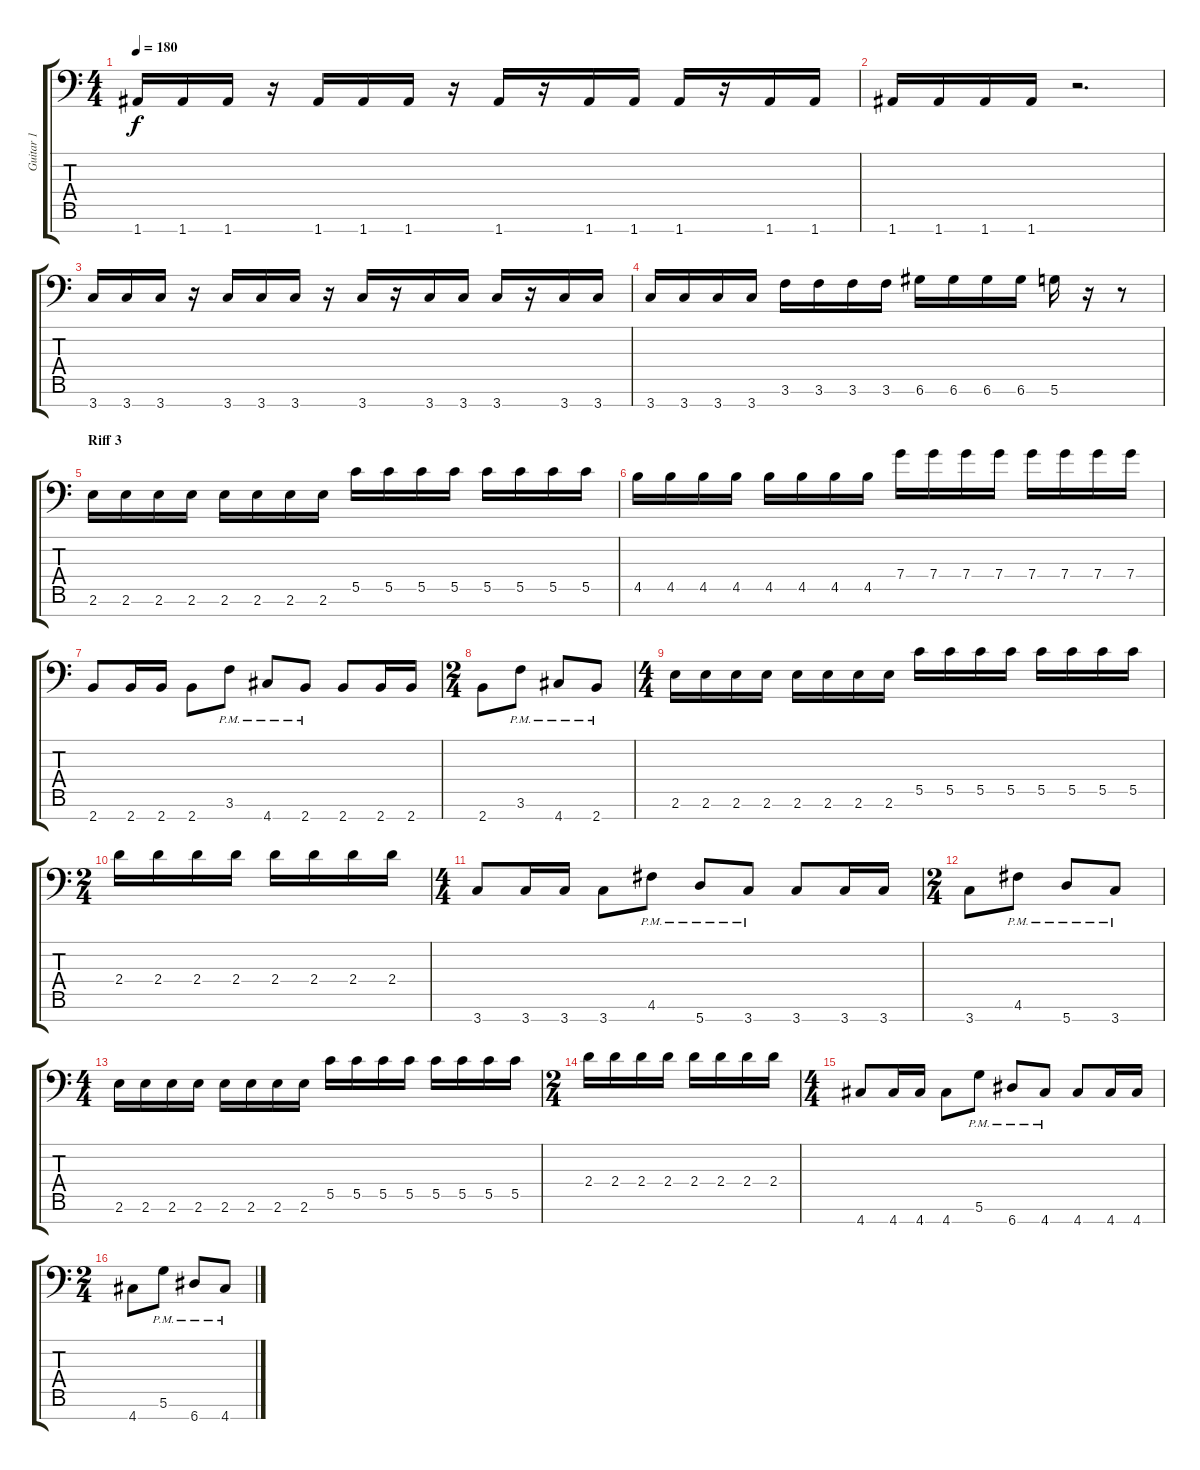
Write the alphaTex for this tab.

\track ("Guitar 1" "Guitar 1") {instrument distortionguitar}
\staff {score tabs}
\tuning (D4 A3 F3 C3 G2 D2 A1) {hide}
\ts (4 4)
\tempo 180
\clef f4
\ks c
1.7.16{dy f} 1.7.16 1.7.16 r.16 1.7.16 1.7.16 1.7.16 r.16 1.7.16 r.16 1.7.16 1.7.16 1.7.16 r.16 1.7.16 1.7.16 |
1.7.16 1.7.16 1.7.16 1.7.16 r.2{d} |
3.7.16 3.7.16 3.7.16 r.16 3.7.16 3.7.16 3.7.16 r.16 3.7.16 r.16 3.7.16 3.7.16 3.7.16 r.16 3.7.16 3.7.16 |
3.7.16 3.7.16 3.7.16 3.7.16 3.6.16 3.6.16 3.6.16 3.6.16 6.6.16 6.6.16 6.6.16 6.6.16 5.6.16 r.16 r.8 |
\section ("" "Riff 3")
2.6.16 2.6.16 2.6.16 2.6.16 2.6.16 2.6.16 2.6.16 2.6.16 5.5.16 5.5.16 5.5.16 5.5.16 5.5.16 5.5.16 5.5.16 5.5.16 |
4.5.16 4.5.16 4.5.16 4.5.16 4.5.16 4.5.16 4.5.16 4.5.16 7.4.16 7.4.16 7.4.16 7.4.16 7.4.16 7.4.16 7.4.16 7.4.16 |
2.7.8 2.7.16 2.7.16 2.7.8 3.6{pm}.8 4.7{pm}.8 2.7{pm}.8 2.7.8 2.7.16 2.7.16 |
\ts (2 4)
2.7.8 3.6{pm}.8 4.7{pm}.8 2.7{pm}.8 |
\ts (4 4)
2.6.16 2.6.16 2.6.16 2.6.16 2.6.16 2.6.16 2.6.16 2.6.16 5.5.16 5.5.16 5.5.16 5.5.16 5.5.16 5.5.16 5.5.16 5.5.16 |
\ts (2 4)
2.4.16 2.4.16 2.4.16 2.4.16 2.4.16 2.4.16 2.4.16 2.4.16 |
\ts (4 4)
3.7.8 3.7.16 3.7.16 3.7.8 4.6{pm}.8 5.7{pm}.8 3.7{pm}.8 3.7.8 3.7.16 3.7.16 |
\ts (2 4)
3.7.8 4.6{pm}.8 5.7{pm}.8 3.7{pm}.8 |
\ts (4 4)
2.6.16 2.6.16 2.6.16 2.6.16 2.6.16 2.6.16 2.6.16 2.6.16 5.5.16 5.5.16 5.5.16 5.5.16 5.5.16 5.5.16 5.5.16 5.5.16 |
\ts (2 4)
2.4.16 2.4.16 2.4.16 2.4.16 2.4.16 2.4.16 2.4.16 2.4.16 |
\ts (4 4)
4.7.8 4.7.16 4.7.16 4.7.8 5.6{pm}.8 6.7{pm}.8 4.7{pm}.8 4.7.8 4.7.16 4.7.16 |
\ts (2 4)
4.7.8 5.6{pm}.8 6.7{pm}.8 4.7{pm}.8
